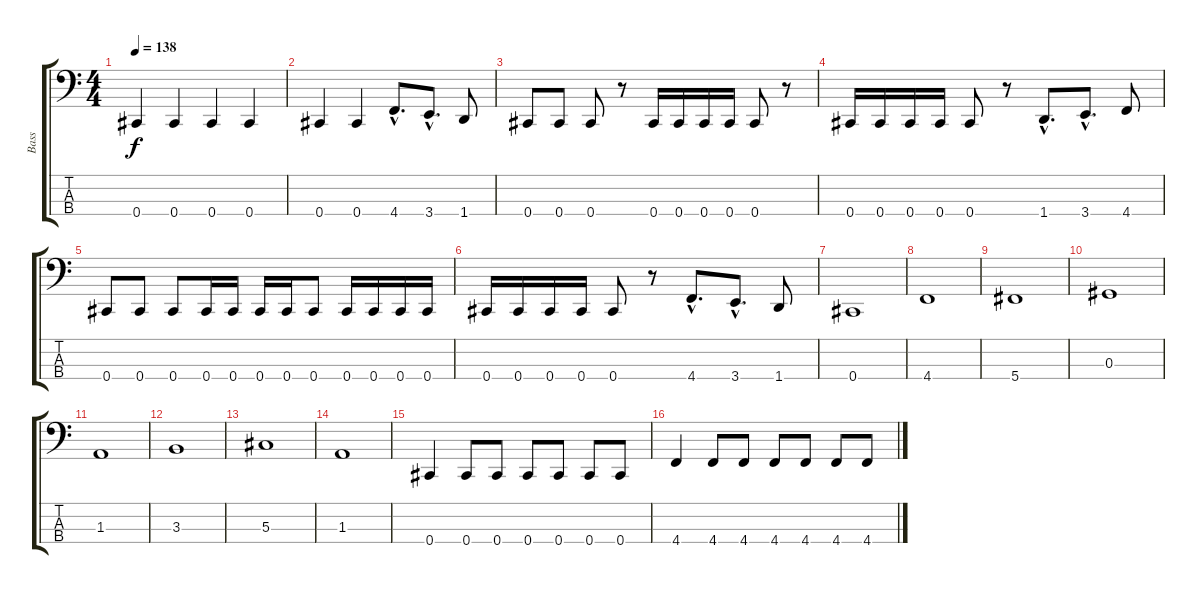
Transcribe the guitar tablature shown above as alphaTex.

\track ("Bass" "Bass") {instrument electricbassfinger}
\staff {score tabs}
\tuning (Gb2 Db2 Ab1 Db1) {hide}
\ts (4 4)
\tempo 138
\clef f4
\ks c
0.4.4{dy f} 0.4.4 0.4.4 0.4.4 |
0.4.4 0.4.4 4.4{hac}.8{d} 3.4{hac}.8{d} 1.4.8 |
0.4.8 0.4.8 0.4.8 r.8 0.4.16 0.4.16 0.4.16 0.4.16 0.4.8 r.8 |
0.4.16 0.4.16 0.4.16 0.4.16 0.4.8 r.8 1.4{hac}.8{d} 3.4{hac}.8{d} 4.4.8 |
0.4.8 0.4.8 0.4.8 0.4.16 0.4.16 0.4.16 0.4.16 0.4.8 0.4.16 0.4.16 0.4.16 0.4.16 |
0.4.16 0.4.16 0.4.16 0.4.16 0.4.8 r.8 4.4{hac}.8{d} 3.4{hac}.8{d} 1.4.8 |
0.4.1 |
4.4.1 |
5.4.1 |
0.3.1 |
1.3.1 |
3.3.1 |
5.3.1 |
1.3.1 |
0.4.4 0.4.8 0.4.8 0.4.8 0.4.8 0.4.8 0.4.8 |
4.4.4 4.4.8 4.4.8 4.4.8 4.4.8 4.4.8 4.4.8
